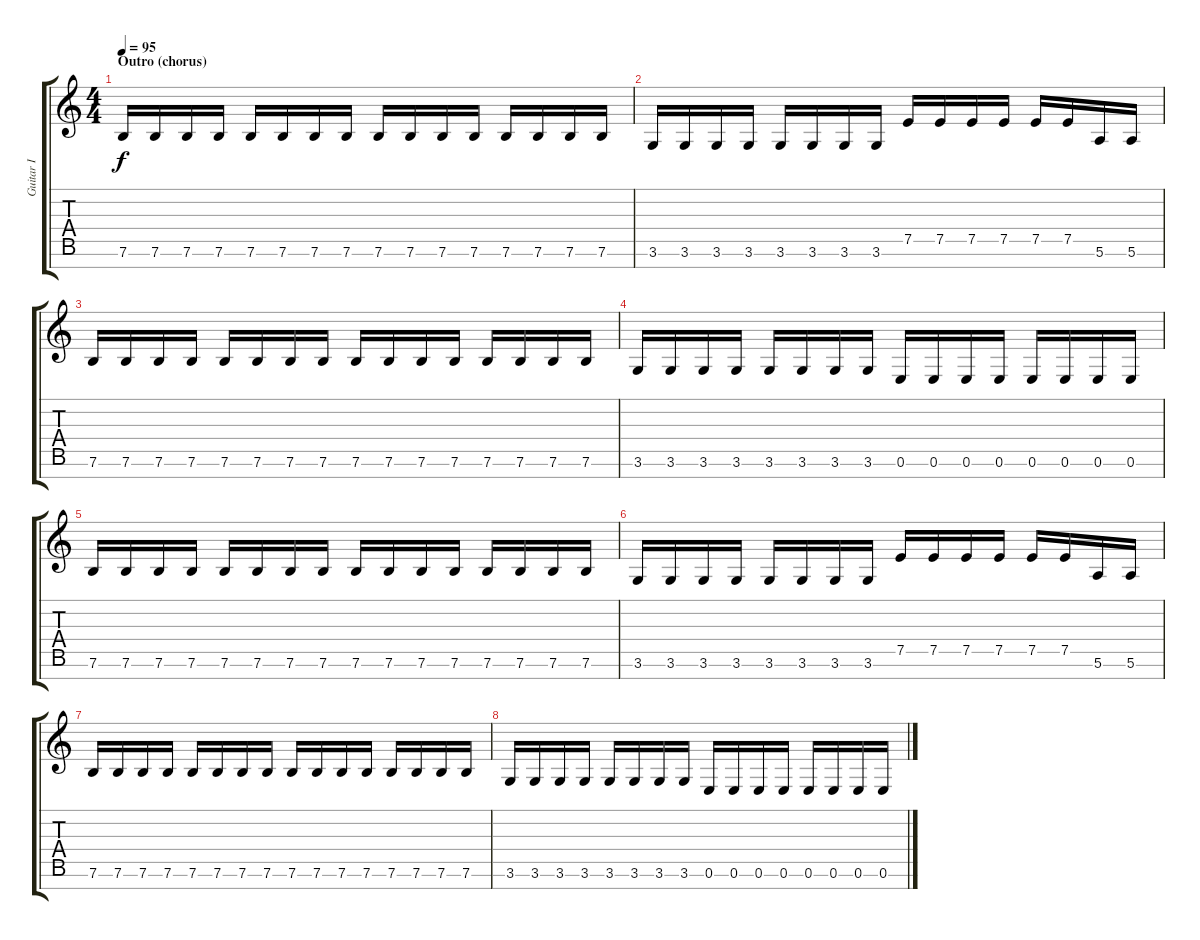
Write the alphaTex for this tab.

\track ("Guitar I" "Guitar I") {instrument distortionguitar}
\staff {score tabs}
\tuning (E4 B3 G3 D3 A2 E2 B1) {hide}
\ts (4 4)
\section ("" "Outro (chorus)")
\tempo 95
\clef g2
\ks c
7.6.16{dy f} 7.6.16 7.6.16 7.6.16 7.6.16 7.6.16 7.6.16 7.6.16 7.6.16 7.6.16 7.6.16 7.6.16 7.6.16 7.6.16 7.6.16 7.6.16 |
3.6.16 3.6.16 3.6.16 3.6.16 3.6.16 3.6.16 3.6.16 3.6.16 7.5.16 7.5.16 7.5.16 7.5.16 7.5.16 7.5.16 5.6.16 5.6.16 |
7.6.16 7.6.16 7.6.16 7.6.16 7.6.16 7.6.16 7.6.16 7.6.16 7.6.16 7.6.16 7.6.16 7.6.16 7.6.16 7.6.16 7.6.16 7.6.16 |
3.6.16 3.6.16 3.6.16 3.6.16 3.6.16 3.6.16 3.6.16 3.6.16 0.6.16 0.6.16 0.6.16 0.6.16 0.6.16 0.6.16 0.6.16 0.6.16 |
7.6.16 7.6.16 7.6.16 7.6.16 7.6.16 7.6.16 7.6.16 7.6.16 7.6.16 7.6.16 7.6.16 7.6.16 7.6.16 7.6.16 7.6.16 7.6.16 |
3.6.16 3.6.16 3.6.16 3.6.16 3.6.16 3.6.16 3.6.16 3.6.16 7.5.16 7.5.16 7.5.16 7.5.16 7.5.16 7.5.16 5.6.16 5.6.16 |
7.6.16 7.6.16 7.6.16 7.6.16 7.6.16 7.6.16 7.6.16 7.6.16 7.6.16 7.6.16 7.6.16 7.6.16 7.6.16 7.6.16 7.6.16 7.6.16 |
3.6.16 3.6.16 3.6.16 3.6.16 3.6.16 3.6.16 3.6.16 3.6.16 0.6.16 0.6.16 0.6.16 0.6.16 0.6.16 0.6.16 0.6.16 0.6.16
